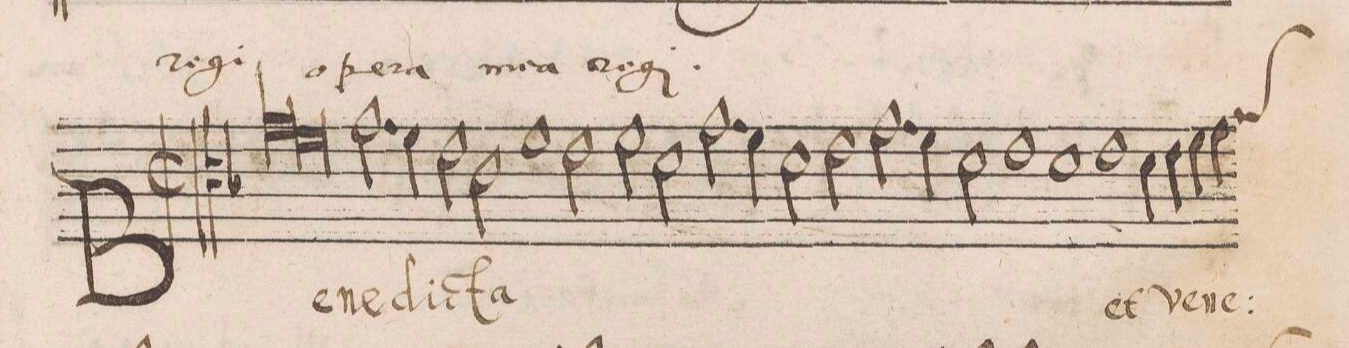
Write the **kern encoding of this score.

**kern	**text
*I"CANTVS	*
*clefC4	*
*k[b-]	*
*met(C|)	*
*M2/1	*
*lig	*
1g	Be-
1f	.
*Xlig	*
=2-	=2-
2.g\	-ne-
4f\	-di-
2e\	.
2c\	-cta
=3-	=3-
1f	.
2e\	.
2f\	.
=4-	=4-
2d\	.
2.g\	.
4f\	.
2d\	.
=5-	=5-
2e\	.
2.g\	.
4f\	.
2d\	.
=6-	=6-
1e	.
1d	.
=7-	=7-
1e	et
4d\	ve-
4e\	.
4f\	-ne:-
*custos:a	*
4g\	.
=8-	=8-
*-	*-
